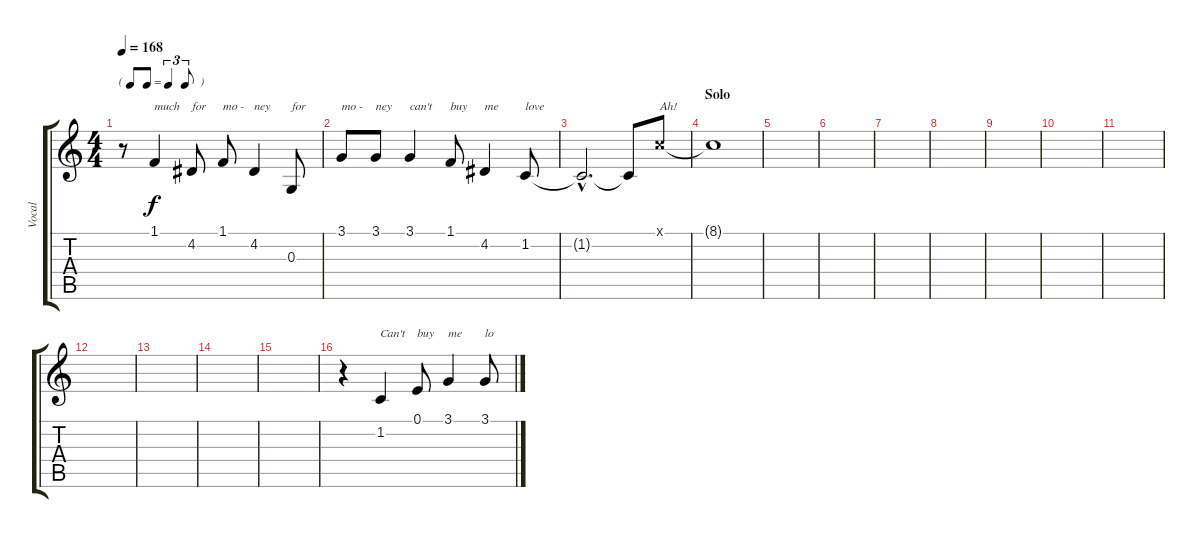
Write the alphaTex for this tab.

\track ("Vocal" "Vocal") {instrument altosax}
\staff {score tabs}
\tuning (E4 B3 G3 D3 A2 E2) {hide}
\ts (4 4)
\tf triplet8th
\tempo 168
\clef g2
\ks c
r.8{dy f} 1.1.4{txt "much"} 4.2.8{txt "for"} 1.1.8{txt "mo -"} 4.2.4{txt "ney"} 0.3.8{txt "for"} |
3.1.8{txt "mo -"} 3.1.8{txt "ney"} 3.1.4{txt "can't"} 1.1.8{txt "buy"} 4.2.4{txt "me"} 1.2.8{txt "love"} |
1.2{hac t}.2{d} 1.2{t}.8 8.1{x}.8{txt "Ah!"} |
\section ("" "Solo")
8.1{t}.1 |
|
|
|
|
|
|
|
|
|
|
|
r.4 1.2.4{txt "Can't"} 0.1.8{txt "buy"} 3.1.4{txt "me"} 3.1.8{txt "lo"}
